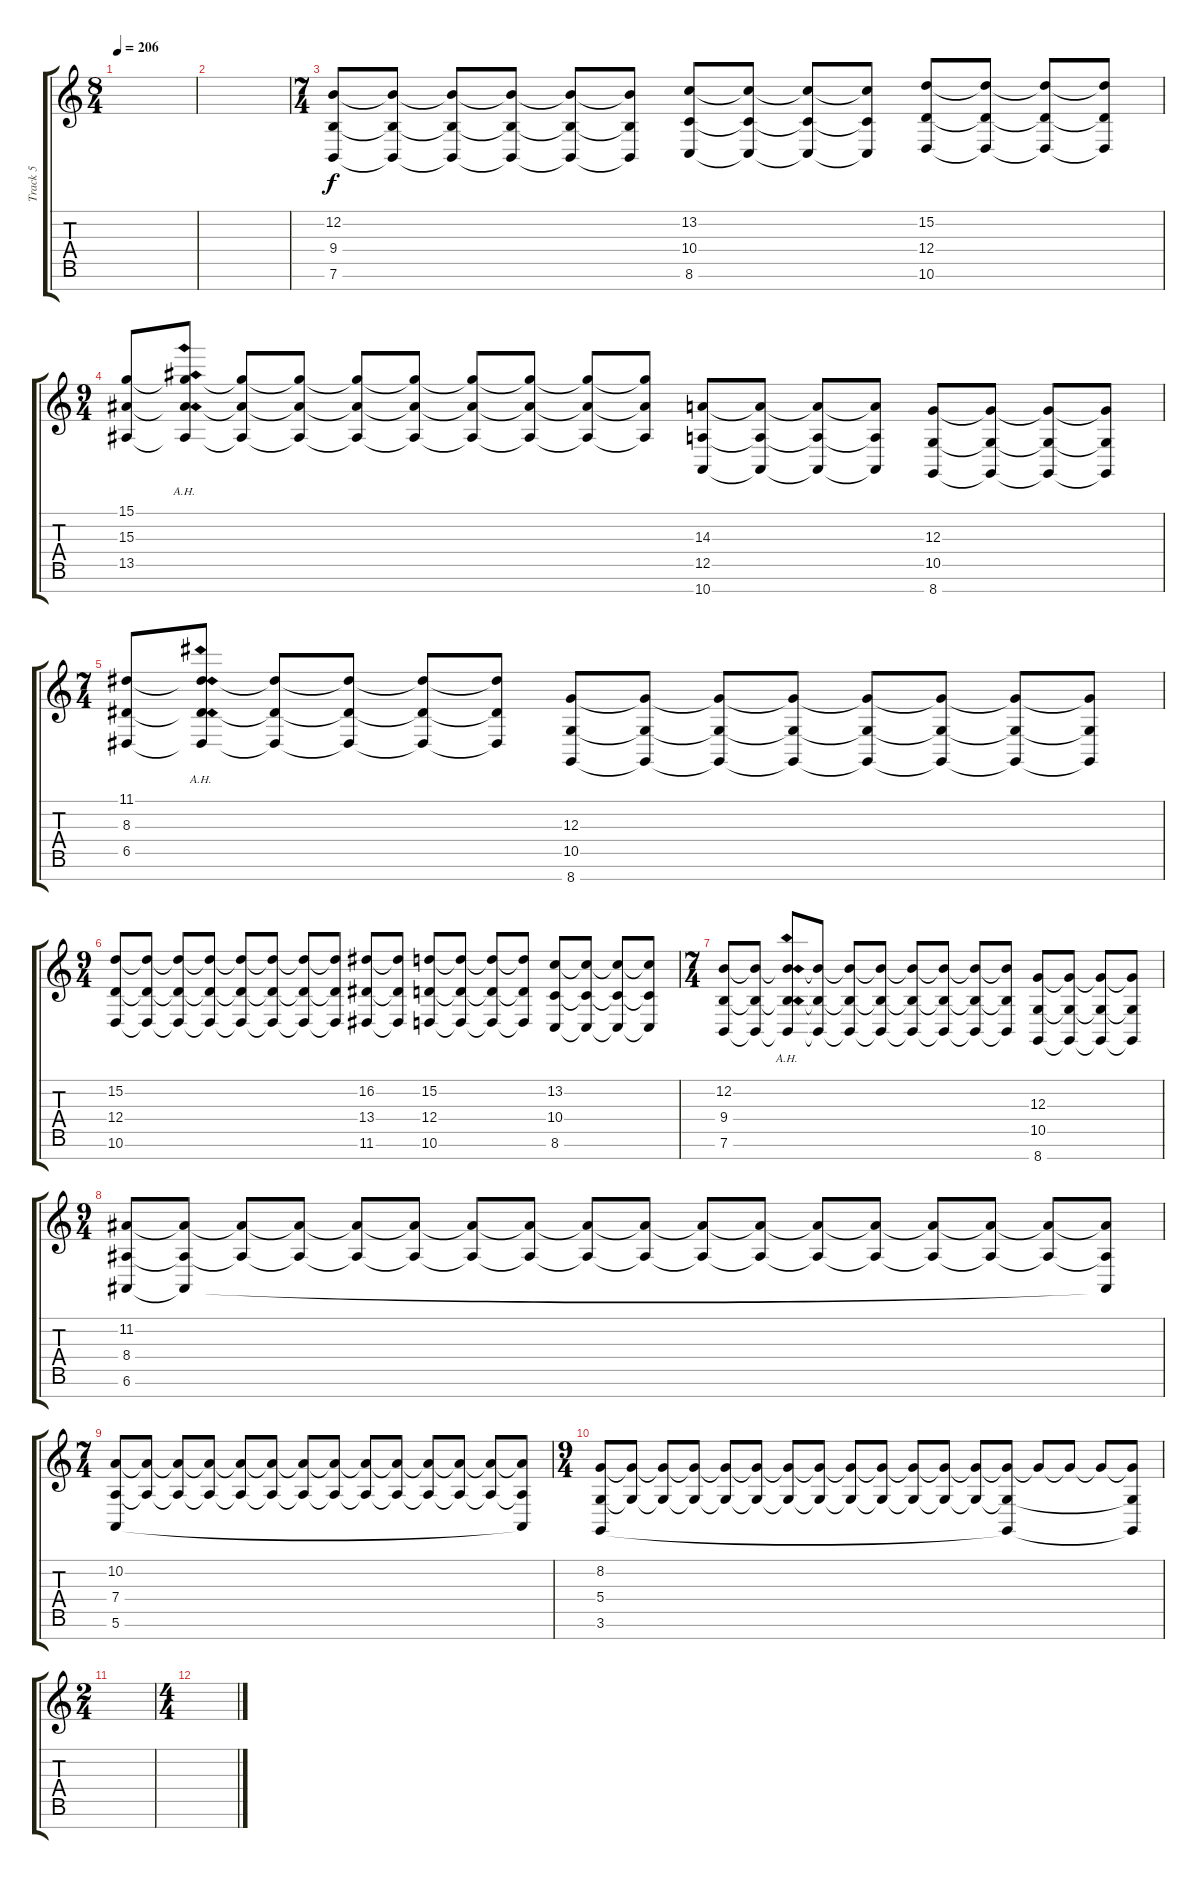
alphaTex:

\track ("Track 5" "Track 5") {instrument stringensemble1}
\staff {score tabs}
\tuning (E4 B3 G3 D3 A2 E2 B1) {hide}
\ts (8 4)
\tempo 206
\clef g2
\ks c
|
|
\ts (7 4)
(12.2 9.4 7.6).8{volume 7 instrument stringensemble1} (12.2{t} 9.4{t} 7.6{t}).8 (12.2{t} 9.4{t} 7.6{t}).8 (12.2{t} 9.4{t} 7.6{t}).8 (12.2{t} 9.4{t} 7.6{t}).8 (12.2{t} 9.4{t} 7.6{t}).8 (13.2 10.4 8.6).8 (13.2{t} 10.4{t} 8.6{t}).8 (13.2{t} 10.4{t} 8.6{t}).8 (13.2{t} 10.4{t} 8.6{t}).8 (15.2 12.4 10.6).8 (15.2{t} 12.4{t} 10.6{t}).8 (15.2{t} 12.4{t} 10.6{t}).8 (15.2{t} 12.4{t} 10.6{t}).8 |
\ts (9 4)
(15.1 15.3 13.5).8 (15.1{ah 12 t} 15.3{ah 12 t} 13.5{ah 12 t}).8 (15.1{t} 15.3{t} 13.5{t}).8 (15.1{t} 15.3{t} 13.5{t}).8 (15.1{t} 15.3{t} 13.5{t}).8 (15.1{t} 15.3{t} 13.5{t}).8 (15.1{t} 15.3{t} 13.5{t}).8 (15.1{t} 15.3{t} 13.5{t}).8 (15.1{t} 15.3{t} 13.5{t}).8 (15.1{t} 15.3{t} 13.5{t}).8 (14.3 12.5 10.7).8 (14.3{t} 12.5{t} 10.7{t}).8 (14.3{t} 12.5{t} 10.7{t}).8 (14.3{t} 12.5{t} 10.7{t}).8 (12.3 10.5 8.7).8 (12.3{t} 10.5{t} 8.7{t}).8 (12.3{t} 10.5{t} 8.7{t}).8 (12.3{t} 10.5{t} 8.7{t}).8 |
\ts (7 4)
(11.1 8.3 6.5).8 (11.1{ah 12 t} 8.3{ah 12 t} 6.5{ah 12 t}).8 (11.1{t} 8.3{t} 6.5{t}).8 (11.1{t} 8.3{t} 6.5{t}).8 (11.1{t} 8.3{t} 6.5{t}).8 (11.1{t} 8.3{t} 6.5{t}).8 (12.3 10.5 8.7).8 (12.3{t} 10.5{t} 8.7{t}).8 (12.3{t} 10.5{t} 8.7{t}).8 (12.3{t} 10.5{t} 8.7{t}).8 (12.3{t} 10.5{t} 8.7{t}).8 (12.3{t} 10.5{t} 8.7{t}).8 (12.3{t} 10.5{t} 8.7{t}).8 (12.3{t} 10.5{t} 8.7{t}).8 |
\ts (9 4)
(15.2 12.4 10.6).8 (15.2{t} 12.4{t} 10.6{t}).8 (15.2{t} 12.4{t} 10.6{t}).8 (15.2{t} 12.4{t} 10.6{t}).8 (15.2{t} 12.4{t} 10.6{t}).8 (15.2{t} 12.4{t} 10.6{t}).8 (15.2{t} 12.4{t} 10.6{t}).8 (15.2{t} 12.4{t} 10.6{t}).8 (16.2 13.4 11.6).8 (16.2{t} 13.4{t} 11.6{t}).8 (15.2 12.4 10.6).8 (15.2{t} 12.4{t} 10.6{t}).8 (15.2{t} 12.4{t} 10.6{t}).8 (15.2{t} 12.4{t} 10.6{t}).8 (13.2 10.4 8.6).8 (13.2{t} 10.4{t} 8.6{t}).8 (13.2{t} 10.4{t} 8.6{t}).8 (13.2{t} 10.4{t} 8.6{t}).8 |
\ts (7 4)
(12.2 9.4 7.6).8 (12.2{t} 9.4{t} 7.6{t}).8 (12.2{ah 12 t} 9.4{ah 12 t} 7.6{ah 12 t}).8 (12.2{t} 9.4{t} 7.6{t}).8 (12.2{t} 9.4{t} 7.6{t}).8 (12.2{t} 9.4{t} 7.6{t}).8 (12.2{t} 9.4{t} 7.6{t}).8 (12.2{t} 9.4{t} 7.6{t}).8 (12.2{t} 9.4{t} 7.6{t}).8 (12.2{t} 9.4{t} 7.6{t}).8 (12.3 10.5 8.7).8 (12.3{t} 10.5{t} 8.7{t}).8 (12.3{t} 10.5{t} 8.7{t}).8 (12.3{t} 10.5{t} 8.7{t}).8 |
\ts (9 4)
(11.2 8.4 6.6).8 (11.2{t} 8.4{t} 6.6{t}).8 (11.2{t} 8.4{t}).8 (11.2{t} 8.4{t}).8 (11.2{t} 8.4{t}).8 (11.2{t} 8.4{t}).8 (11.2{t} 8.4{t}).8 (11.2{t} 8.4{t}).8 (11.2{t} 8.4{t}).8 (11.2{t} 8.4{t}).8 (11.2{t} 8.4{t}).8 (11.2{t} 8.4{t}).8 (11.2{t} 8.4{t}).8 (11.2{t} 8.4{t}).8 (11.2{t} 8.4{t}).8 (11.2{t} 8.4{t}).8 (11.2{t} 8.4{t}).8 (11.2{t} 8.4{t} 6.6{t}).8 |
\ts (7 4)
(10.2 7.4 5.6).8 (10.2{t} 7.4{t}).8 (10.2{t} 7.4{t}).8 (10.2{t} 7.4{t}).8 (10.2{t} 7.4{t}).8 (10.2{t} 7.4{t}).8 (10.2{t} 7.4{t}).8 (10.2{t} 7.4{t}).8 (10.2{t} 7.4{t}).8 (10.2{t} 7.4{t}).8 (10.2{t} 7.4{t}).8 (10.2{t} 7.4{t}).8 (10.2{t} 7.4{t}).8 (10.2{t} 7.4{t} 5.6{t}).8 |
\ts (9 4)
(8.2 5.4 3.6).8 (8.2{t} 5.4{t}).8 (8.2{t} 5.4{t}).8 (8.2{t} 5.4{t}).8 (8.2{t} 5.4{t}).8 (8.2{t} 5.4{t}).8 (8.2{t} 5.4{t}).8 (8.2{t} 5.4{t}).8 (8.2{t} 5.4{t}).8 (8.2{t} 5.4{t}).8 (8.2{t} 5.4{t}).8 (8.2{t} 5.4{t}).8 (8.2{t} 5.4{t}).8 (8.2{t} 5.4{t} 3.6{t}).8 8.2{t}.8 8.2{t}.8 8.2{t}.8 (8.2{t} 5.4{t} 3.6{t}).8 |
\ts (2 4)
|
\ts (4 4)
